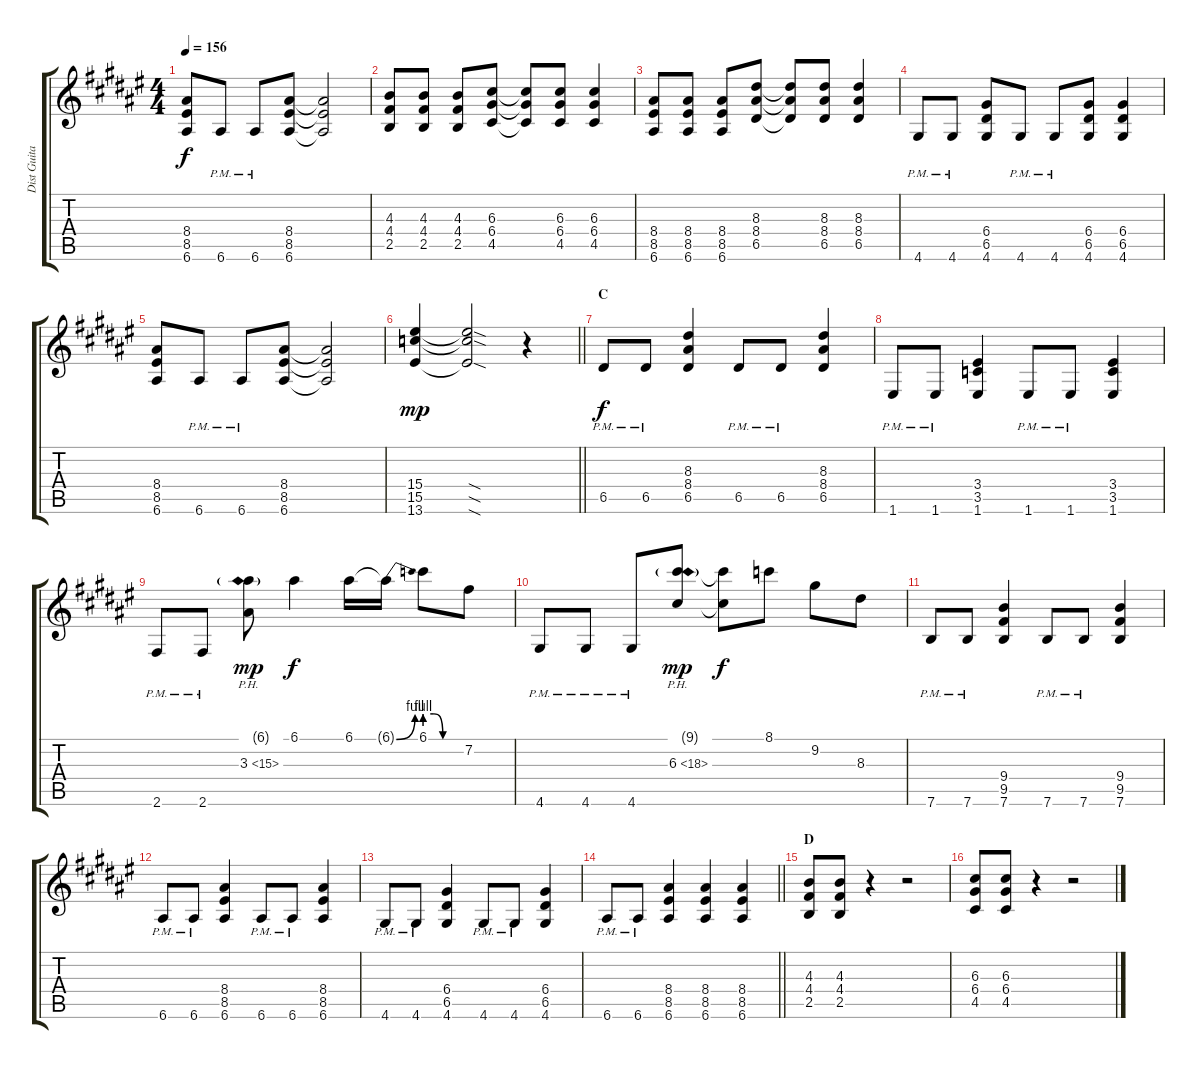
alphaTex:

\track ("Dist Guitar" "Dist Guita") {instrument distortionguitar}
\staff {score tabs}
\tuning (E4 B3 G3 D3 A2 E2) {hide}
\ts (4 4)
\tempo 156
\clef g2
\ks f#
(8.4 8.5 6.6).8{dy f} 6.6{pm}.8 6.6{pm}.8 (8.4 8.5 6.6).8 (8.4{t} 8.5{t} 6.6{t}).2 |
(4.3 4.4 2.5).8 (4.3 4.4 2.5).8 (4.3 4.4 2.5).8 (6.3 6.4 4.5).8 (6.3{t} 6.4{t} 4.5{t}).8 (6.3 6.4 4.5).8 (6.3 6.4 4.5).4 |
(8.4 8.5 6.6).8 (8.4 8.5 6.6).8 (8.4 8.5 6.6).8 (8.3 8.4 6.5).8 (8.3{t} 8.4{t} 6.5{t}).8 (8.3 8.4 6.5).8 (8.3 8.4 6.5).4 |
4.6{pm}.8 4.6{pm}.8 (6.4 6.5 4.6).8 4.6{pm}.8 4.6{pm}.8 (6.4 6.5 4.6).8 (6.4 6.5 4.6).4 |
(8.4 8.5 6.6).8 6.6{pm}.8 6.6{pm}.8 (8.4 8.5 6.6).8 (8.4{t} 8.5{t} 6.6{t}).2 |
\barLineRight lightlight
(15.4 15.5 13.6).4{dy mp} (15.4{sod t} 15.5{sod t} 13.6{sod t}).2 r.4 |
\section ("" "C")
6.5{pm}.8{dy f} 6.5{pm}.8 (8.3 8.4 6.5).4 6.5{pm}.8 6.5{pm}.8 (8.3 8.4 6.5).4 |
1.6{pm}.8 1.6{pm}.8 (3.4 3.5 1.6).4 1.6{pm}.8 1.6{pm}.8 (3.4 3.5 1.6).4 |
2.6{pm}.8 2.6{pm}.8 (6.1{g} 3.3{ph 12}).8{dy mp} 6.1.4{dy f} 6.1.16 6.1{be (bend 0 0 60 4) t}.16 6.1{be (custom 0 4 15 4 30 0 60 0)}.8 7.2.8 |
4.6{pm}.8 4.6{pm}.8 4.6{pm}.8 (9.1{g} 6.3{ph 12}).8{dy mp} (9.1{t} 6.3{t}).8{dy f} 8.1.8 9.2.8 8.3.8 |
7.6{pm}.8 7.6{pm}.8 (9.4 9.5 7.6).4 7.6{pm}.8 7.6{pm}.8 (9.4 9.5 7.6).4 |
6.6{pm}.8 6.6{pm}.8 (8.4 8.5 6.6).4 6.6{pm}.8 6.6{pm}.8 (8.4 8.5 6.6).4 |
4.6{pm}.8 4.6{pm}.8 (6.4 6.5 4.6).4 4.6{pm}.8 4.6{pm}.8 (6.4 6.5 4.6).4 |
\barLineRight lightlight
6.6{pm}.8 6.6{pm}.8 (8.4 8.5 6.6).4 (8.4 8.5 6.6).4 (8.4 8.5 6.6).4 |
\section ("" "D")
(4.3 4.4 2.5).8 (4.3 4.4 2.5).8 r.4 r.2 |
(6.3 6.4 4.5).8 (6.3 6.4 4.5).8 r.4 r.2
